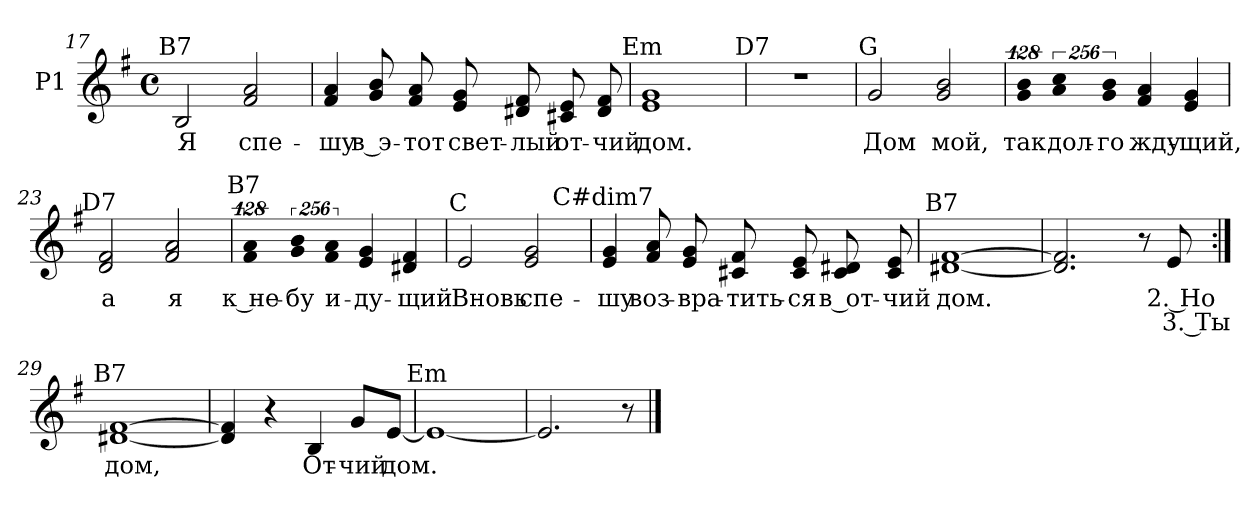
**kern	**text	**text
*part1	*part1	*part1
*staff1	*staff1	*staff1
*I"P1	*	*
*clefG2	*	*
*k[f#]	*	*
*e:	*	*
*M4/4	*	*
*met(c)	*	*
=17	=17	=17
!LO:TX:a:cj:t=B7	!	!
!	!LO:LY:b:color=#000000	!
2Bi/	Я	.
!	!LO:LY:b:color=#000000	!
2f#i/ 2ai	спе-	.
=18	=18	=18
!	!LO:LY:b:color=#000000	!
4f#i/ 4ai	-шу	.
!	!LO:LY:b:color=#000000	!
8gi/ 8bi	в э-	.
!	!LO:LY:b:color=#000000	!
8f#i/ 8ai	-тот	.
!	!LO:LY:b:color=#000000	!
8ei/ 8gi	свет-	.
!	!LO:LY:b:color=#000000	!
8d#Xi/ 8f#i	-лый	.
!	!LO:LY:b:color=#000000	!
8c#Xi/ 8ei	от-	.
!	!LO:LY:b:color=#000000	!
8d#i/ 8f#i	-чий	.
=19	=19	=19
!LO:TX:a:cj:t=Em	!	!
!	!LO:LY:b:color=#000000	!
1ei 1gi	дом.	.
!!LO:LB:g=z
=20	=20	=20
!LO:TX:a:cj:t=D7	!	!
1r	.	.
=21	=21	=21
!LO:TX:a:cj:t=G	!	!
!	!LO:LY:b:color=#000000	!
2gi/	Дом	.
!	!LO:LY:b:color=#000000	!
2gi/ 2bi	мой,	.
=22	=22	=22
!LO:N:vis=4	!	!
!	!LO:LY:b:color=#000000	!
512%85gi/ 512%85bi	так	.
!LO:N:vis=4	!	!
!	!LO:LY:b:color=#000000	!
1024%171ai/ 1024%171cci	дол-	.
!LO:N:vis=4	!	!
!	!LO:LY:b:color=#000000	!
1024%171gi/ 1024%171bi	-го	.
!	!LO:LY:b:color=#000000	!
4f#i/ 4ai	жду-	.
!	!LO:LY:b:color=#000000	!
4ei/ 4gi	-щий,	.
=23	=23	=23
!LO:TX:a:cj:t=D7	!	!
!	!LO:LY:b:color=#000000	!
2di/ 2f#i	а	.
!	!LO:LY:b:color=#000000	!
2f#i/ 2ai	я	.
=24	=24	=24
!LO:N:vis=4	!	!
!LO:TX:a:cj:t=B7	!	!
!	!LO:LY:b:color=#000000	!
512%85f#i/ 512%85ai	к не-	.
!LO:N:vis=4	!	!
!	!LO:LY:b:color=#000000	!
1024%171gi/ 1024%171bi	-бу	.
!LO:N:vis=4	!	!
!	!LO:LY:b:color=#000000	!
1024%171f#i/ 1024%171ai	и-	.
!	!LO:LY:b:color=#000000	!
4ei/ 4gi	-ду-	.
!	!LO:LY:b:color=#000000	!
4d#Xi/ 4f#i	-щий	.
=25	=25	=25
!LO:TX:a:cj:t=C	!	!
!	!LO:LY:b:color=#000000	!
2ei/	Вновь	.
!	!LO:LY:b:color=#000000	!
2ei/ 2gi	спе-	.
!!LO:LB:g=z
=26	=26	=26
!LO:TX:a:cj:t=C#dim7	!	!
!	!LO:LY:b:color=#000000	!
4ei/ 4gi	-шу	.
!	!LO:LY:b:color=#000000	!
8f#i/ 8ai	воз-	.
!	!LO:LY:b:color=#000000	!
8ei/ 8gi	-вра-	.
!	!LO:LY:b:color=#000000	!
8c#Xi/ 8f#i	-тить-	.
!	!LO:LY:b:color=#000000	!
8c#i/ 8ei	-ся	.
!	!LO:LY:b:color=#000000	!
8c#i/ 8d#Xi	в от-	.
!	!LO:LY:b:color=#000000	!
8c#i/ 8ei	-чий	.
=27	=27	=27
!LO:TX:a:cj:t=B7	!	!
!	!LO:LY:b:color=#000000	!
[<1d#Xi [>1f#i	дом.	.
=28	=28	=28
2.d#i/] 2.f#i]	.	.
8r	.	.
!	!LO:LY:b:color=#000000	!LO:LY:b:color=#000000
8ei/	2. Но	3. Ты
=29:|!	=29:|!	=29:|!
!LO:TX:a:cj:t=B7	!	!
!	!LO:LY:b:color=#000000	!
[<1d#Xi [>1f#i	дом,	.
=30	=30	=30
4d#i/] 4f#i]	.	.
4r	.	.
!	!LO:LY:b:color=#000000	!
4Bi/	От-	.
!	!LO:LY:b:color=#000000	!
8gi/L	-чий	.
!	!LO:LY:b:color=#000000	!
[<8ei/J	дом.	.
=31	=31	=31
!LO:TX:a:cj:t=Em	!	!
1ei_<	.	.
=32	=32	=32
2.ei/]	.	.
8r	.	.
==	==	==
*-	*-	*-
